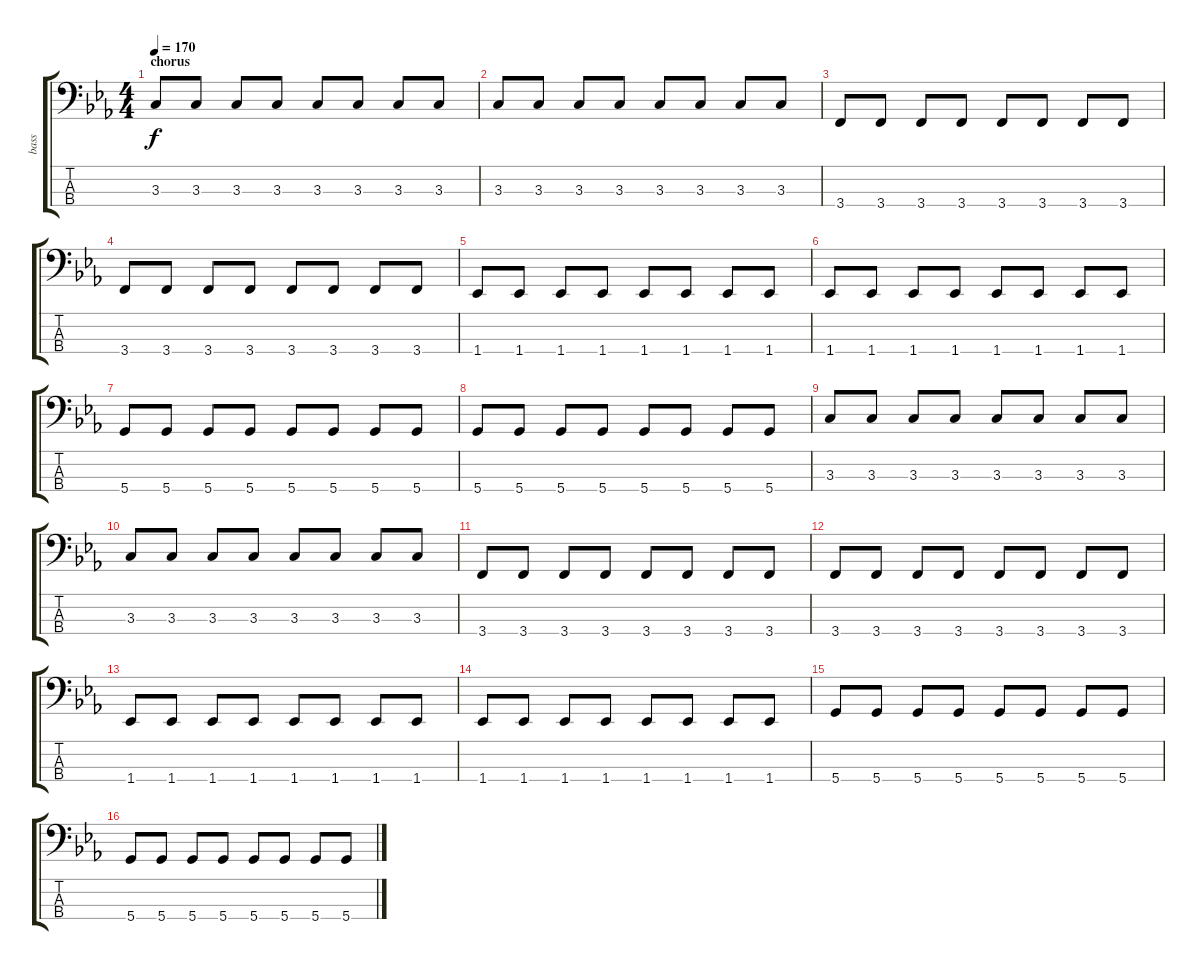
\track ("bass" "bass") {instrument electricbassfinger}
\staff {score tabs}
\tuning (G2 D2 A1 D1) {hide}
\ts (4 4)
\section ("" "chorus")
\tempo 170
\clef f4
\ks cminor
3.3.8{dy f} 3.3.8 3.3.8 3.3.8 3.3.8 3.3.8 3.3.8 3.3.8 |
3.3.8 3.3.8 3.3.8 3.3.8 3.3.8 3.3.8 3.3.8 3.3.8 |
3.4.8 3.4.8 3.4.8 3.4.8 3.4.8 3.4.8 3.4.8 3.4.8 |
3.4.8 3.4.8 3.4.8 3.4.8 3.4.8 3.4.8 3.4.8 3.4.8 |
1.4.8 1.4.8 1.4.8 1.4.8 1.4.8 1.4.8 1.4.8 1.4.8 |
1.4.8 1.4.8 1.4.8 1.4.8 1.4.8 1.4.8 1.4.8 1.4.8 |
5.4.8 5.4.8 5.4.8 5.4.8 5.4.8 5.4.8 5.4.8 5.4.8 |
5.4.8 5.4.8 5.4.8 5.4.8 5.4.8 5.4.8 5.4.8 5.4.8 |
3.3.8 3.3.8 3.3.8 3.3.8 3.3.8 3.3.8 3.3.8 3.3.8 |
3.3.8 3.3.8 3.3.8 3.3.8 3.3.8 3.3.8 3.3.8 3.3.8 |
3.4.8 3.4.8 3.4.8 3.4.8 3.4.8 3.4.8 3.4.8 3.4.8 |
3.4.8 3.4.8 3.4.8 3.4.8 3.4.8 3.4.8 3.4.8 3.4.8 |
1.4.8 1.4.8 1.4.8 1.4.8 1.4.8 1.4.8 1.4.8 1.4.8 |
1.4.8 1.4.8 1.4.8 1.4.8 1.4.8 1.4.8 1.4.8 1.4.8 |
5.4.8 5.4.8 5.4.8 5.4.8 5.4.8 5.4.8 5.4.8 5.4.8 |
5.4.8 5.4.8 5.4.8 5.4.8 5.4.8 5.4.8 5.4.8 5.4.8
